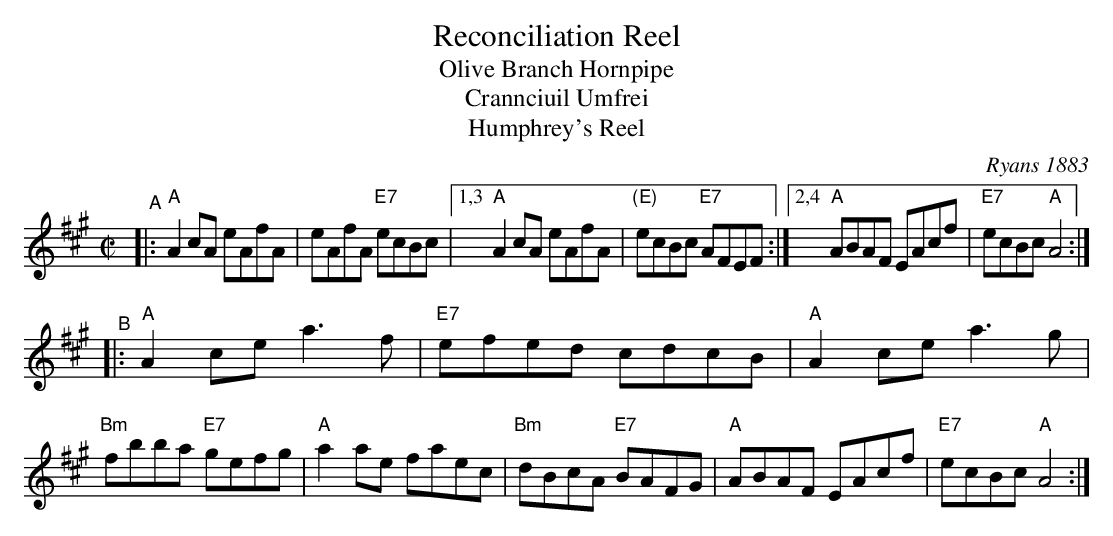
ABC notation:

X:1
T: Reconciliation Reel
T: Olive Branch Hornpipe
T: Crannciuil Umfrei
T: Humphrey's Reel
O: Ryans 1883
M: C|
L: 1/8
K: A
"^A"|: "A"A2 cA eAfA | eAfA "E7"ecBc \
 |[1,3 "A"A2 cA eAfA | "(E)"ecBc "E7"AFEF \
:|[2,4 "A"ABAF EAcf | "E7"ecBc "A"A4 :|
"^B"\
|: "A"A2ce a3f | "E7"efed cdcB | "A"A2ce a3g | "Bm"fbba "E7"gefg \
| "A"a2ae faec | "Bm"dBcA "E7"BAFG | "A"ABAF EAcf | "E7"ecBc "A"A4 :|
